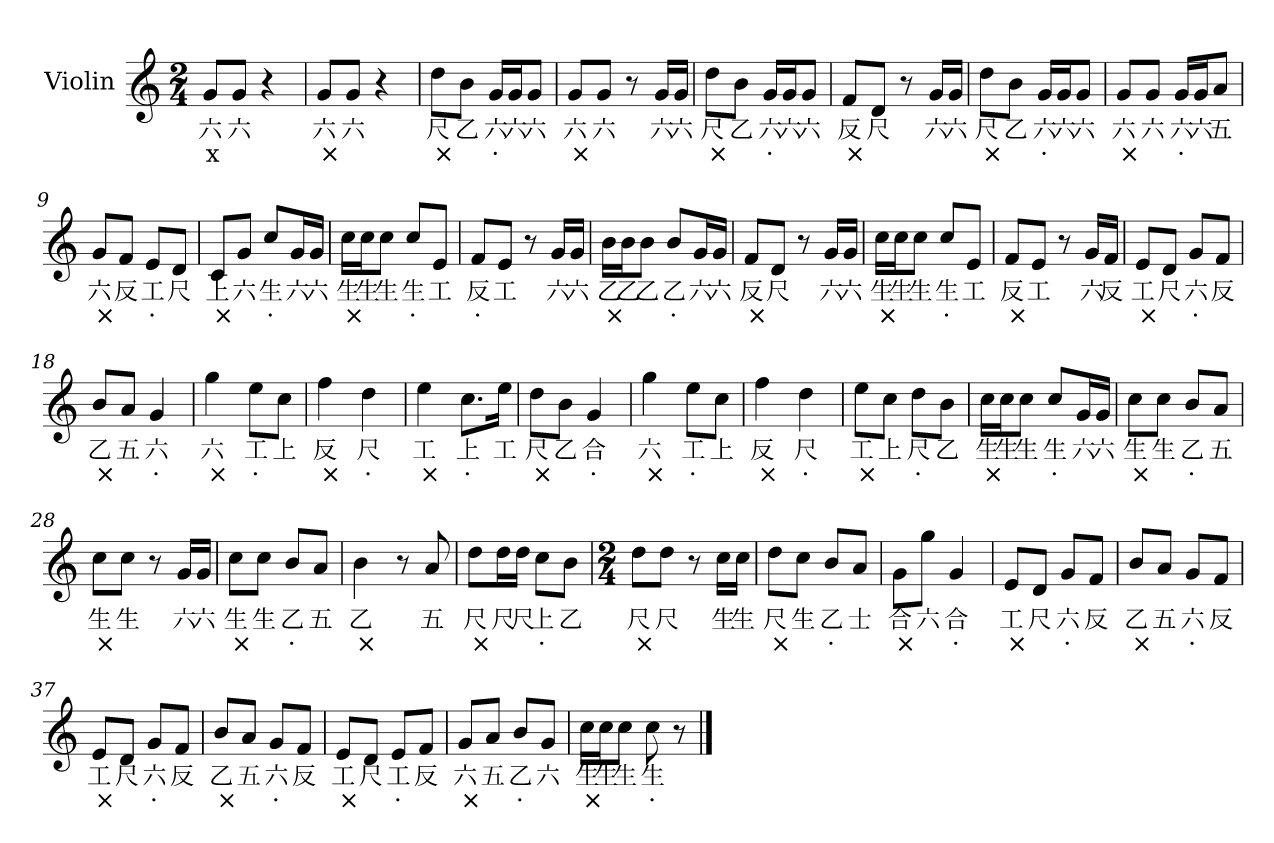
**kern	**text	**text
*part1	*part1	*part1
*staff1	*staff1	*staff1
*I"Violin	*	*
*I'Vln	*	*
*clefG2	*	*
*k[]	*	*
*M2/4	*	*
=1	=1	=1
8g/L	六	x
8g/J	六	.
4r	.	—
=2	=2	=2
8g/L	六	×
8g/J	六	.
4r	.	—
=3	=3	=3
8dd\L	尺	×
8b\J	乙	.
16g/LL	六	·
16g/J	六	.
8g/J	六	.
=4	=4	=4
8g/L	六	×
8g/J	六	.
8r	.	—
16g/LL	六	.
16g/JJ	六	.
=5	=5	=5
8dd\L	尺	×
8b\J	乙	.
16g/LL	六	·
16g/J	六	.
8g/J	六	.
=6	=6	=6
8f/L	反	×
8d/J	尺	.
8r	.	└
16g/LL	六	.
16g/JJ	六	.
=7	=7	=7
8dd\L	尺	×
8b\J	乙	.
16g/LL	六	·
16g/J	六	.
8g/J	六	.
=8	=8	=8
8g/L	六	×
8g/J	六	.
16g/LL	六	·
16g/J	六	.
8a/J	五	.
!!LO:LB:g=z
=9	=9	=9
8g/L	六	×
8f/J	反	.
8e/L	工	·
8d/J	尺	.
=10	=10	=10
8c/L	上	×
8g/J	六	.
8cc/L	生	·
16g/L	六	.
16g/JJ	六	.
=11	=11	=11
16cc\LL	生	×
16cc\J	生	.
8cc\J	生	.
8cc/L	生	·
8e/J	工	.
=12	=12	=12
8f/L	反	·
8e/J	工	.
8r	.	└
16g/LL	六	.
16g/JJ	六	.
=13	=13	=13
16b\LL	乙	×
16b\J	乙	.
8b\J	乙	.
8b/L	乙	·
16g/L	六	.
16g/JJ	六	.
=14	=14	=14
8f/L	反	×
8d/J	尺	.
8r	.	—
16g/LL	六	.
16g/JJ	六	.
=15	=15	=15
16cc\LL	生	×
16cc\J	生	.
8cc\J	生	.
8cc/L	生	·
8e/J	工	.
!!LO:LB:g=z
=16	=16	=16
8f/L	反	×
8e/J	工	.
8r	.	—
16g/LL	六	.
16f/JJ	反	.
=17	=17	=17
8e/L	工	×
8d/J	尺	.
8g/L	六	·
8f/J	反	.
=18	=18	=18
8b/L	乙	×
8a/J	五	.
4g/	六	·
=19	=19	=19
4gg\	六	×
8ee\L	工	·
8cc\J	上	.
=20	=20	=20
4ff\	反	×
4dd\	尺	·
=21	=21	=21
4ee\	工	×
8.cc\L	上	·
16ee\Jk	工	.
=22	=22	=22
8dd\L	尺	×
8b\J	乙	.
4g/	合	·
=23	=23	=23
4gg\	六	×
8ee\L	工	·
8cc\J	上	.
=24	=24	=24
4ff\	反	×
4dd\	尺	·
=25	=25	=25
8ee\L	工	×
8cc\J	上	.
8dd\L	尺	·
8b\J	乙	.
!!LO:LB:g=z
=26	=26	=26
16cc\LL	生	×
16cc\J	生	.
8cc\J	生	.
8cc/L	生	·
16g/L	六	.
16g/JJ	六	.
=27	=27	=27
8cc\L	生	×
8cc\J	生	.
8b/L	乙	·
8a/J	五	.
=28	=28	=28
8cc\L	生	×
8cc\J	生	.
8r	.	—
16g/LL	六	.
16g/JJ	六	.
=29	=29	=29
8cc\L	生	×
8cc\J	生	.
8b/L	乙	·
8a/J	五	.
=30	=30	=30
4b\	乙	×
8r	.	—
8a/	五	.
=31	=31	=31
8dd\L	尺	×
16dd\L	尺	.
16dd\JJ	尺	.
8cc\L	上	·
8b\J	乙	.
=32	=32	=32
*M2/4	*	*
8dd\L	尺	×
8dd\J	尺	.
8r	.	—
16cc\LL	生	.
16cc\JJ	生	.
=33	=33	=33
8dd\L	尺	×
8cc\J	生	.
8b/L	乙	·
8a/J	士	.
!!LO:LB:g=z
=34	=34	=34
8g\L	合	×
8gg\J	六	.
4g/	合	·
=35	=35	=35
8e/L	工	×
8d/J	尺	.
8g/L	六	·
8f/J	反	.
=36	=36	=36
8b/L	乙	×
8a/J	五	.
8g/L	六	·
8f/J	反	.
=37	=37	=37
8e/L	工	×
8d/J	尺	.
8g/L	六	·
8f/J	反	.
=38	=38	=38
8b/L	乙	×
8a/J	五	.
8g/L	六	·
8f/J	反	.
=39	=39	=39
8e/L	工	×
8d/J	尺	.
8e/L	工	·
8f/J	反	.
=40	=40	=40
8g/L	六	×
8a/J	五	.
8b/L	乙	·
8g/J	六	.
=41	=41	=41
16cc\LL	生	×
16cc\J	生	.
8cc\J	生	.
8cc\	生	·
8r	.	.
==	==	==
*-	*-	*-
